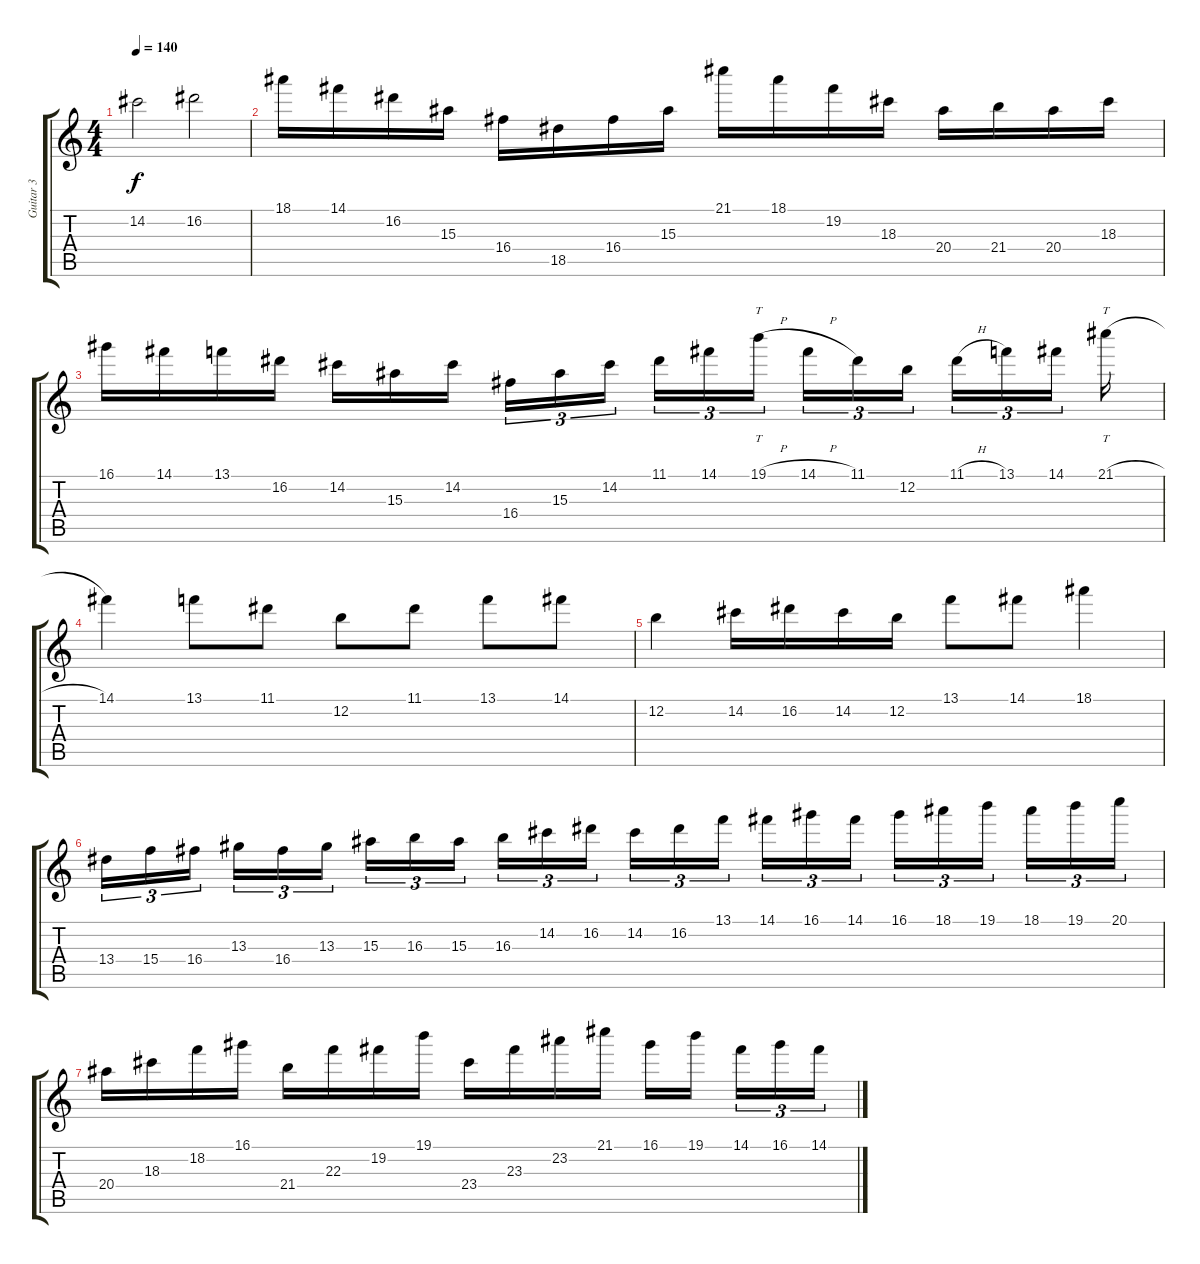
\track ("Guitar 3" "Guitar 3") {instrument acousticguitarsteel}
\staff {score tabs}
\tuning (E4 B3 G3 D3 A2 E2) {hide}
\ts (4 4)
\tempo 140
\clef g2
\ks c
14.2.2{dy f} 16.2.2 |
18.1.16 14.1.16 16.2.16 15.3.16 16.4.16 18.5.16 16.4.16 15.3.16 21.1.16 18.1.16 19.2.16 18.3.16 20.4.16 21.4.16 20.4.16 18.3.16 |
16.1.16 14.1.16 13.1.16 16.2.16 14.2.16 15.3.16 14.2.16 16.4.16{tu (3 2)} 15.3.16{tu (3 2)} 14.2.16{tu (3 2)} 11.1.16{tu (3 2)} 14.1.16{tu (3 2)} 19.1{h}.16{tt tu (3 2)} 14.1{h}.16{tu (3 2)} 11.1.16{tu (3 2)} 12.2.16{tu (3 2)} 11.1{h}.16{tu (3 2)} 13.1.16{tu (3 2)} 14.1.16{tu (3 2)} 21.1{h}.16{tt} |
14.1.4 13.1.8 11.1.8 12.2.8 11.1.8 13.1.8 14.1.8 |
12.2.4 14.2.16 16.2.16 14.2.16 12.2.16 13.1.8 14.1.8 18.1.4 |
13.4.16{tu (3 2)} 15.4.16{tu (3 2)} 16.4.16{tu (3 2)} 13.3.16{tu (3 2)} 16.4.16{tu (3 2)} 13.3.16{tu (3 2)} 15.3.16{tu (3 2)} 16.3.16{tu (3 2)} 15.3.16{tu (3 2)} 16.3.16{tu (3 2)} 14.2.16{tu (3 2)} 16.2.16{tu (3 2)} 14.2.16{tu (3 2)} 16.2.16{tu (3 2)} 13.1.16{tu (3 2)} 14.1.16{tu (3 2)} 16.1.16{tu (3 2)} 14.1.16{tu (3 2)} 16.1.16{tu (3 2)} 18.1.16{tu (3 2)} 19.1.16{tu (3 2)} 18.1.16{tu (3 2)} 19.1.16{tu (3 2)} 20.1.16{tu (3 2)} |
20.4.16 18.3.16 18.2.16 16.1.16 21.4.16 22.3.16 19.2.16 19.1.16 23.4.16 23.3.16 23.2.16 21.1.16 16.1.16 19.1.16 14.1.16{tu (3 2)} 16.1.16{tu (3 2)} 14.1.16{tu (3 2)}
